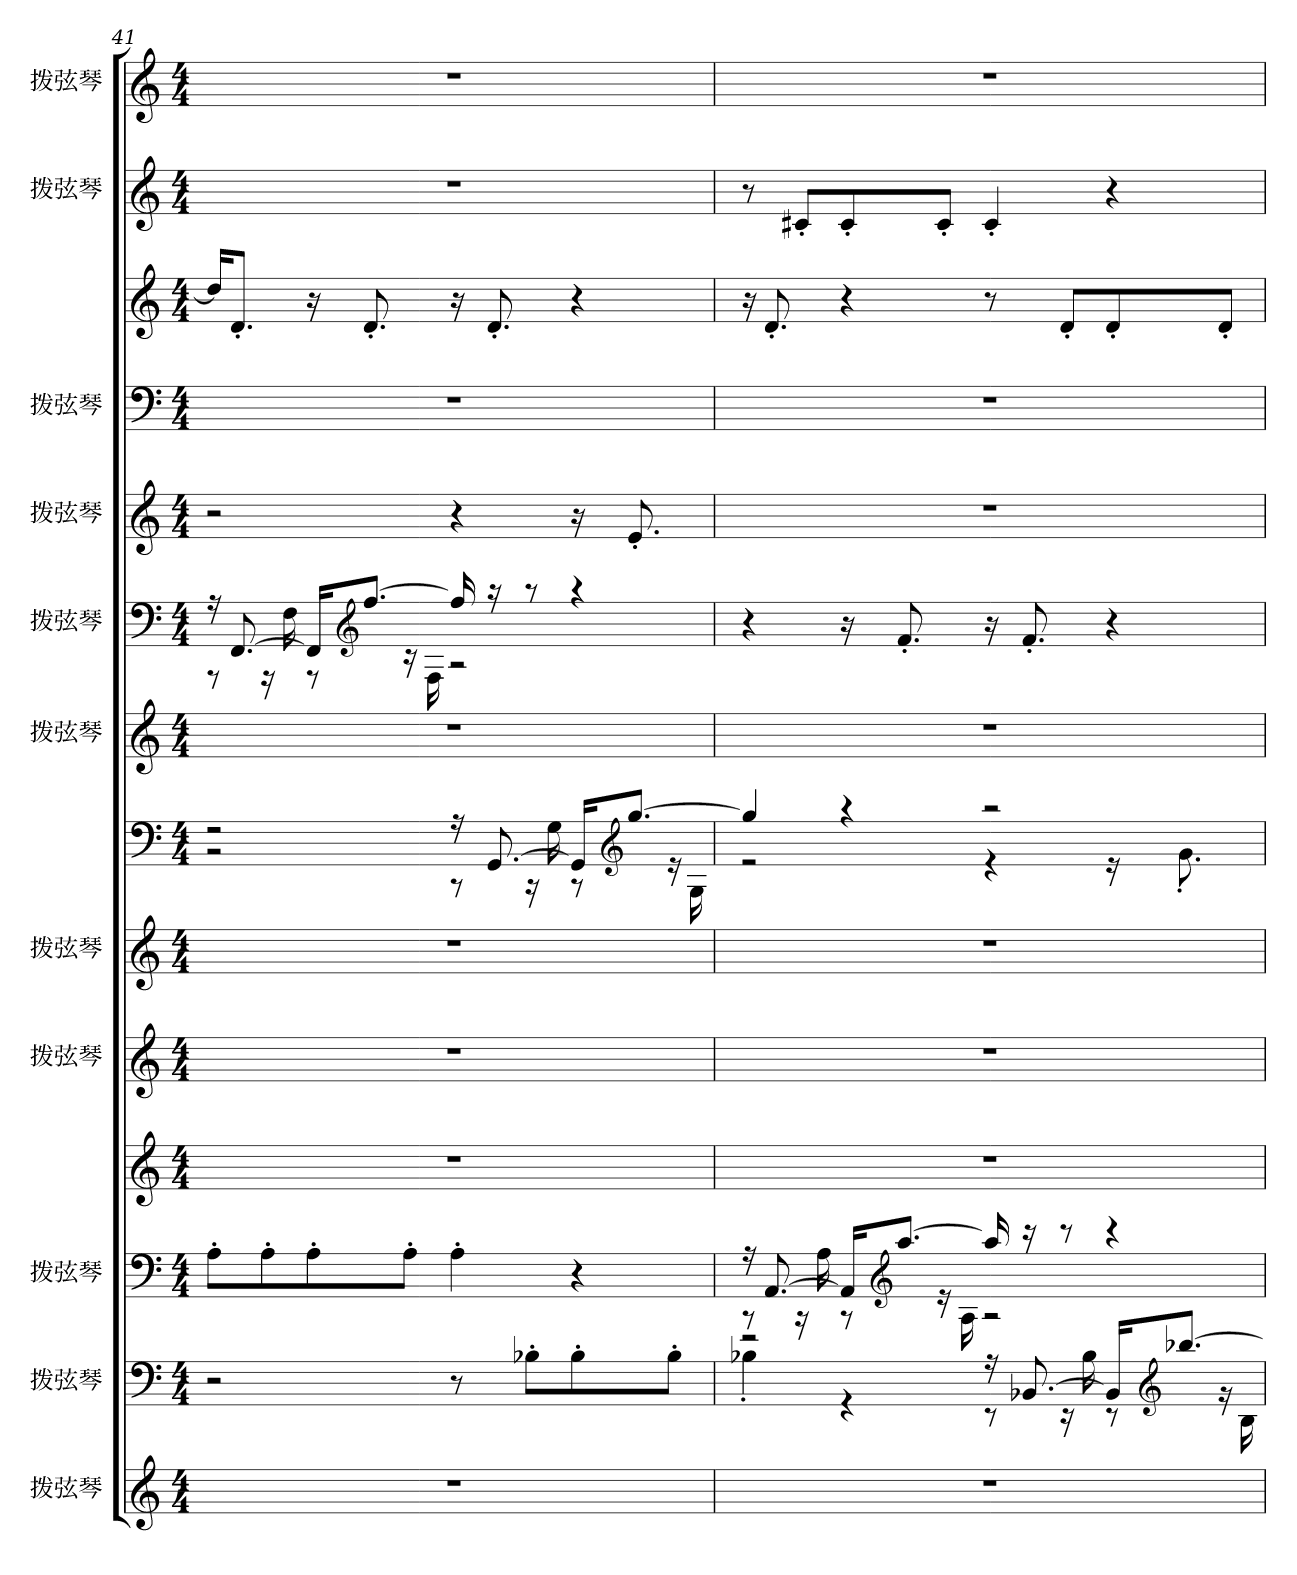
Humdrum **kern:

**kern	**kern	**kern	**kern	**kern	**kern	**kern	**kern	**kern	**kern	**kern	**kern	**kern	**kern
*part11	*part10	*part9	*part9	*part8	*part7	*part7	*part6	*part5	*part4	*part3	*part3	*part2	*part1
*staff14	*staff13	*staff12	*staff11	*staff10	*staff9	*staff8	*staff7	*staff6	*staff5	*staff4	*staff3	*staff2	*staff1
*I"拨弦琴	*I"拨弦琴	*I"拨弦琴	*	*I"拨弦琴	*I"拨弦琴	*	*I"拨弦琴	*I"拨弦琴	*I"拨弦琴	*I"拨弦琴	*	*I"拨弦琴	*I"拨弦琴
!!LO:PB:g=z
*clefG2	*clefF4	*clefF4	*clefG2	*clefG2	*clefG2	*clefF4	*clefG2	*clefF4	*clefG2	*clefF4	*clefG2	*clefG2	*clefG2
*k[]	*k[]	*k[]	*k[]	*k[]	*k[]	*k[]	*k[]	*k[]	*k[]	*k[]	*k[]	*k[]	*k[]
*M4/4	*M4/4	*M4/4	*M4/4	*M4/4	*M4/4	*M4/4	*M4/4	*M4/4	*M4/4	*M4/4	*M4/4	*M4/4	*M4/4
=41	=41	=41	=41	=41	=41	=41	=41	=41	=41	=41	=41	=41	=41
*	*	*	*	*	*	*^	*	*^	*	*	*	*	*
1r	2r	8A'\L	1r	1r	1r	2r	2r	1r	16r	8r	2r	1r	16dd/KL]	1r	1r
.	.	.	.	.	.	.	.	.	[8.FF/	.	.	.	8.d'/J	.	.
.	.	8A'\	.	.	.	.	.	.	.	16r	.	.	.	.	.
.	.	.	.	.	.	.	.	.	.	16F\	.	.	.	.	.
.	.	8A'\	.	.	.	.	.	.	16FF/KL]	8r	.	.	16r	.	.
*	*	*	*	*	*	*	*	*	*clefG2	*	*	*	*	*	*
.	.	.	.	.	.	.	.	.	[8.ff/J	.	.	.	8.d'/	.	.
.	.	8A'\J	.	.	.	.	.	.	.	16r	.	.	.	.	.
.	.	.	.	.	.	.	.	.	.	16F\	.	.	.	.	.
.	8r	4A'\	.	.	.	16r	8r	.	16ff/]	2r	4r	.	16r	.	.
.	.	.	.	.	.	[8.GG/	.	.	16r	.	.	.	8.d'/	.	.
.	8B-X'\L	.	.	.	.	.	16r	.	8r	.	.	.	.	.	.
.	.	.	.	.	.	.	16G\	.	.	.	.	.	.	.	.
.	8B-'\	4r	.	.	.	16GG/KL]	8r	.	4r	.	16r	.	4r	.	.
*	*	*	*	*	*	*clefG2	*	*	*	*	*	*	*	*	*
.	.	.	.	.	.	[8.gg/J	.	.	.	.	8.e'/	.	.	.	.
.	8B-'\J	.	.	.	.	.	16r	.	.	.	.	.	.	.	.
.	.	.	.	.	.	.	16G\	.	.	.	.	.	.	.	.
*	*	*	*	*	*	*	*	*	*v	*v	*	*	*	*	*
!!LO:PB:g=z
=42	=42	=42	=42	=42	=42	=42	=42	=42	=42	=42	=42	=42	=42	=42
*	*^	*^	*	*	*	*	*	*	*	*	*	*	*	*
1r	2r	4B-X'\	16r	8r	1r	1r	1r	4gg/]	2r	1r	4r	1r	1r	16r	8r	1r
.	.	.	[8.AA/	.	.	.	.	.	.	.	.	.	.	8.d'/	.	.
.	.	.	.	16r	.	.	.	.	.	.	.	.	.	.	8c#X'/L	.
.	.	.	.	16A\	.	.	.	.	.	.	.	.	.	.	.	.
.	.	4r	16AA/KL]	8r	.	.	.	4r	.	.	16r	.	.	4r	8c#'/	.
*	*	*	*clefG2	*	*	*	*	*	*	*	*	*	*	*	*	*
.	.	.	[8.aa/J	.	.	.	.	.	.	.	8.f'/	.	.	.	.	.
.	.	.	.	16r	.	.	.	.	.	.	.	.	.	.	8c#'/J	.
.	.	.	.	16A\	.	.	.	.	.	.	.	.	.	.	.	.
.	16r	8r	16aa/]	2r	.	.	.	2r	4r	.	16r	.	.	8r	4c#'/	.
.	[8.BB-X/	.	16r	.	.	.	.	.	.	.	8.f'/	.	.	.	.	.
.	.	16r	8r	.	.	.	.	.	.	.	.	.	.	8d'/L	.	.
.	.	16B-\	.	.	.	.	.	.	.	.	.	.	.	.	.	.
.	16BB-/KL]	8r	4r	.	.	.	.	.	16r	.	4r	.	.	8d'/	4r	.
*	*clefG2	*	*	*	*	*	*	*	*	*	*	*	*	*	*	*
.	[8.bb-X/J	.	.	.	.	.	.	.	8.g'\	.	.	.	.	.	.	.
.	.	16r	.	.	.	.	.	.	.	.	.	.	.	8d'/J	.	.
.	.	16B-\	.	.	.	.	.	.	.	.	.	.	.	.	.	.
*	*v	*v	*	*	*	*	*	*v	*v	*	*	*	*	*	*	*
*	*	*v	*v	*	*	*	*	*	*	*	*	*	*	*
=	=	=	=	=	=	=	=	=	=	=	=	=	=
*-	*-	*-	*-	*-	*-	*-	*-	*-	*-	*-	*-	*-	*-
